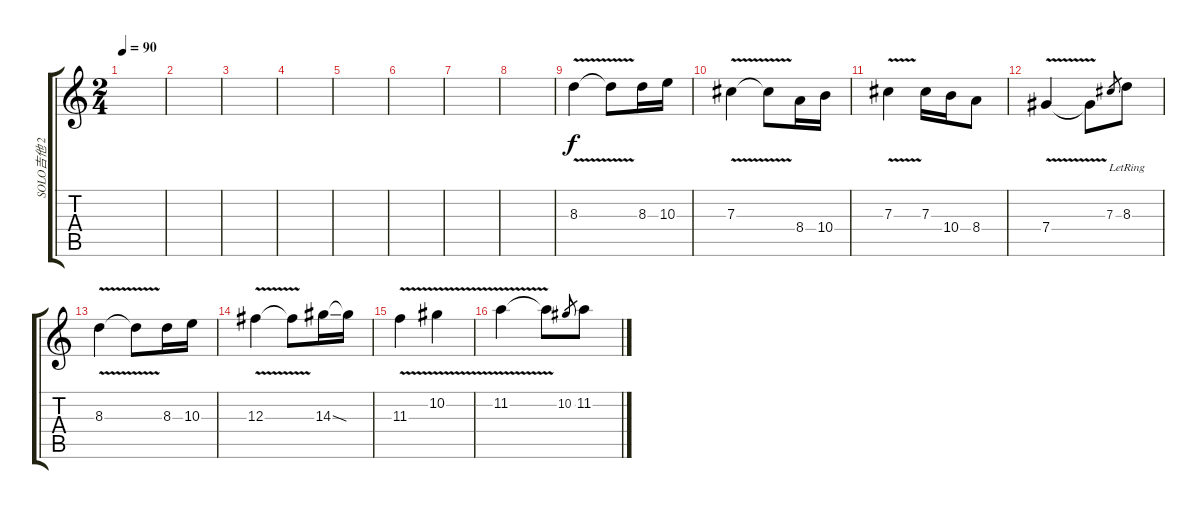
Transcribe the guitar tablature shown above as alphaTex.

\track ("SOLO吉他 2" "SOLO吉他 2") {instrument overdrivenguitar}
\staff {score tabs}
\tuning (Eb4 Bb3 Gb3 Db3 Ab2 Eb2) {hide}
\ts (2 4)
\tempo 90
\clef g2
\ks c
|
|
|
|
|
|
|
|
8.3{v}.4{instrument overdrivenguitar} 8.3{t}.8 8.3.16 10.3.16 |
7.3{v}.4 7.3{t}.8 8.4.16 10.4.16 |
7.3{v}.4 7.3.16 10.4.16 8.4.8 |
7.4{v}.4 7.4{t}.8 7.3.8{gr} 8.3{lr}.8 |
8.3{v}.4 8.3{t}.8 8.3.16 10.3.16 |
12.3{v}.4 12.3{t}.8 14.3{ss}.16 14.3{t}.16 |
11.3{v}.4 10.2{v}.4 |
11.2{v}.4 11.2{t}.8 10.2.8{gr} 11.2.8
